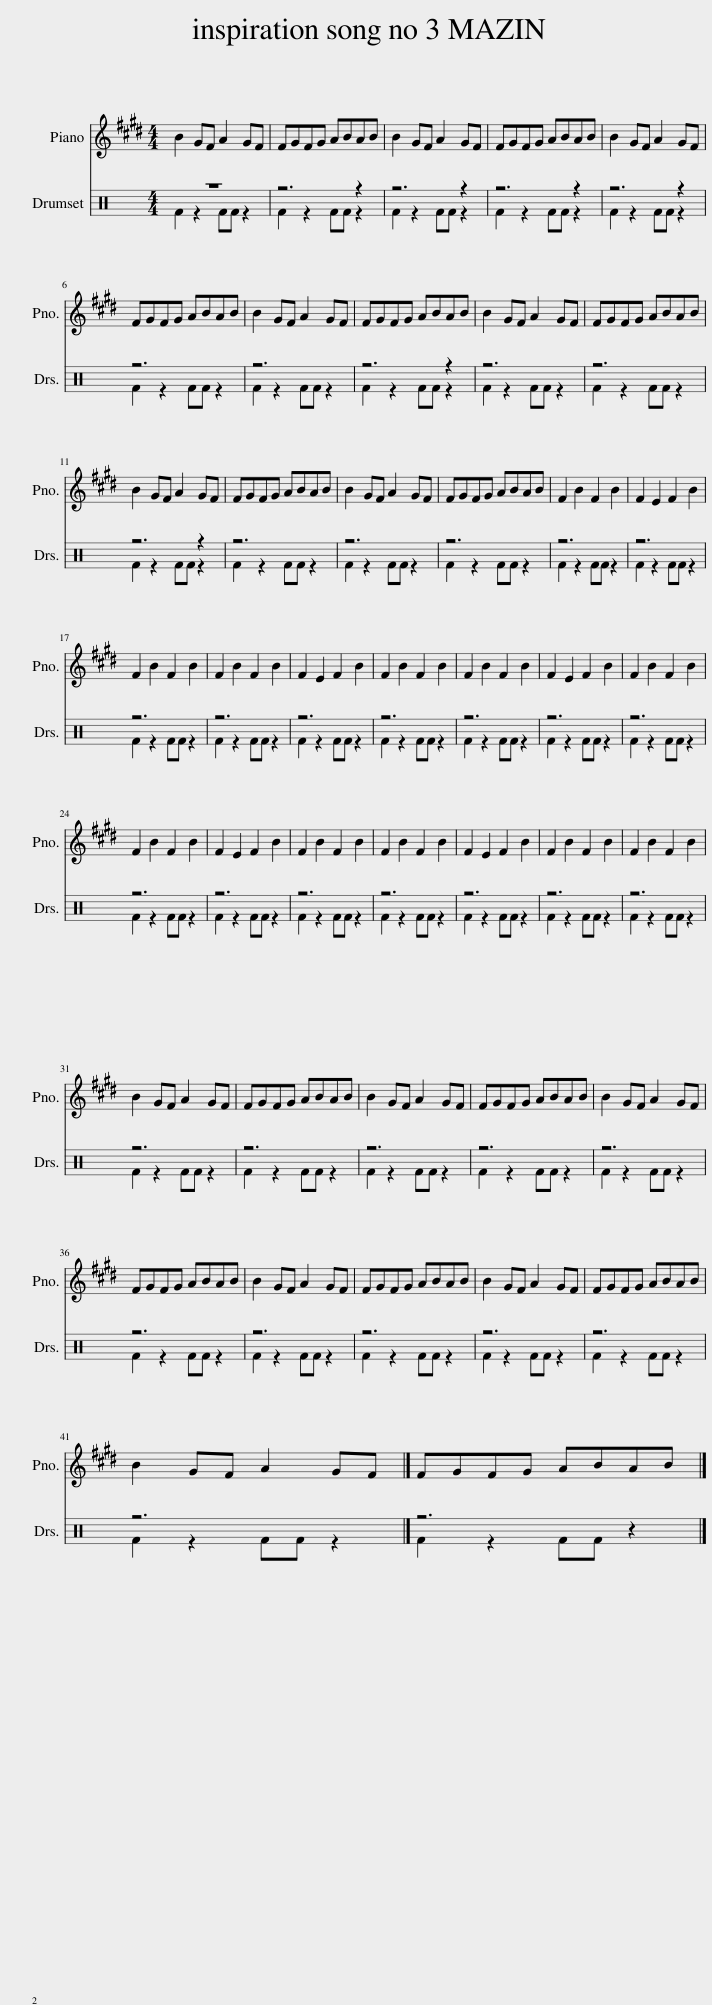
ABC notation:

X:1
%%score 1 2
L:1/8
M:4/4
I:linebreak $
K:E
V:1 treble
V:2 perc
K:none
V:1
 B2 GF A2 GF | FGFG ABAB | B2 GF A2 GF | FGFG ABAB | B2 GF A2 GF |$ %5
 FGFG ABAB | B2 GF A2 GF | FGFG ABAB | B2 GF A2 GF | FGFG ABAB |$ %10
 B2 GF A2 GF | FGFG ABAB | B2 GF A2 GF | FGFG ABAB | F2 B2 F2 B2 | %15
 F2 E2 F2 B2 |$ F2 B2 F2 B2 | F2 B2 F2 B2 | F2 E2 F2 B2 | F2 B2 F2 B2 | %20
 F2 B2 F2 B2 | F2 E2 F2 B2 | F2 B2 F2 B2 |$ F2 B2 F2 B2 | F2 E2 F2 B2 | %25
 F2 B2 F2 B2 | F2 B2 F2 B2 | F2 E2 F2 B2 | F2 B2 F2 B2 | F2 B2 F2 B2 |$ %30
 B2 GF A2 GF | FGFG ABAB | B2 GF A2 GF | FGFG ABAB | B2 GF A2 GF |$ %35
 FGFG ABAB | B2 GF A2 GF | FGFG ABAB | B2 GF A2 GF | FGFG ABAB |$ %40
 B2 GF A2 GF |] FGFG ABAB |] %42
V:2
[K:C] F2 z2 FF z2 | F2 z2 FF z2 | F2 z2 FF z2 | F2 z2 FF z2 | F2 z2 FF z2 |$ %5
 F2 z2 FF z2 | F2 z2 FF z2 | F2 z2 FF z2 | F2 z2 FF z2 | F2 z2 FF z2 |$ %10
 F2 z2 FF z2 | F2 z2 FF z2 | F2 z2 FF z2 | F2 z2 FF z2 | F2 z2 FF z2 | %15
 F2 z2 FF z2 |$ F2 z2 FF z2 | F2 z2 FF z2 | F2 z2 FF z2 | F2 z2 FF z2 | %20
 F2 z2 FF z2 | F2 z2 FF z2 | F2 z2 FF z2 |$ F2 z2 FF z2 | F2 z2 FF z2 | %25
 F2 z2 FF z2 | F2 z2 FF z2 | F2 z2 FF z2 | F2 z2 FF z2 | F2 z2 FF z2 |$ %30
 F2 z2 FF z2 | F2 z2 FF z2 | F2 z2 FF z2 | F2 z2 FF z2 | F2 z2 FF z2 |$ %35
 F2 z2 FF z2 | F2 z2 FF z2 | F2 z2 FF z2 | F2 z2 FF z2 | F2 z2 FF z2 |$ %40
 F2 z2 FF z2 |] F2 z2 FF x2 |] %42
